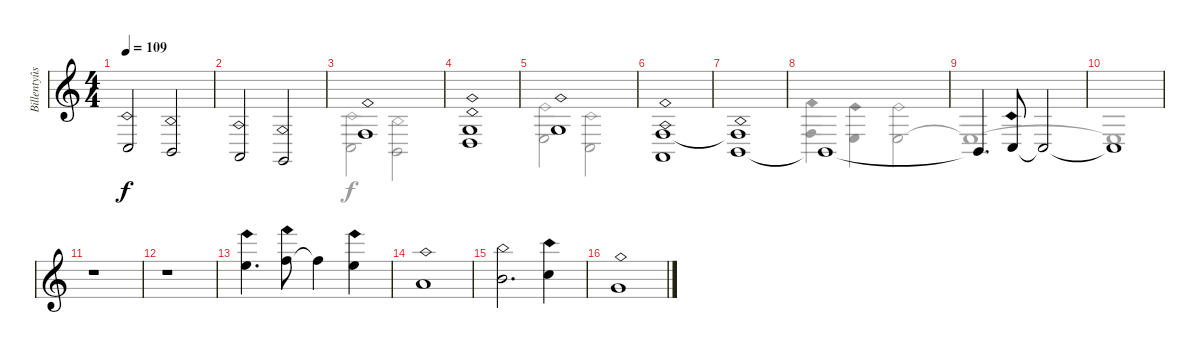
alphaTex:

\track ("Billentyûs 1 (Jon Lord)" "Billentyûs") {instrument stringensemble1}
\staff {score}
\tuning (E4 B3 G3 D3 A2 E2) {hide}
\voice
\ts (4 4)
\tempo 109
\clef g2
\ks c
3.5{ph 12}.2{dy f instrument stringensemble1} 2.5{ph 12}.2 |
0.5{ph 12}.2 3.6{ph 12}.2 |
3.4{ph 12}.1 |
(0.3{ph 12} 0.4{ph 12}).1 |
0.3{ph 12}.1 |
(3.4{ph 12} 0.5{ph 12}).1 |
(3.4{t} 2.5{ph 12}).1 |
2.5{t}.1 |
2.5{t}.4{d} 3.5{ph 12}.8 3.5{t}.2 |
3.5{t}.1 |
r.1 |
r.1 |
12.1{ph 12}.4{d volume 11 instrument synthstrings1} 13.1{ph 12}.8 13.1{t}.4 12.1{ph 12}.4 |
5.1{ph 12}.1 |
7.1{ph 12}.2{d} 8.1{ph 12}.4 |
3.1{ph 12}.1
\voice
\clef g2
\ottava regular
\simile none
\ks c
|
|
3.5{ph 12}.2 2.5{ph 12}.2 |
|
2.4{ph 12}.2 3.5{ph 12}.2 |
|
|
3.4{ph 12}.4 2.4{ph 12}.4 2.4{ph 12}.2 |
2.4{t}.1 |
2.4{t}.1 |
|
|
|
|
|
